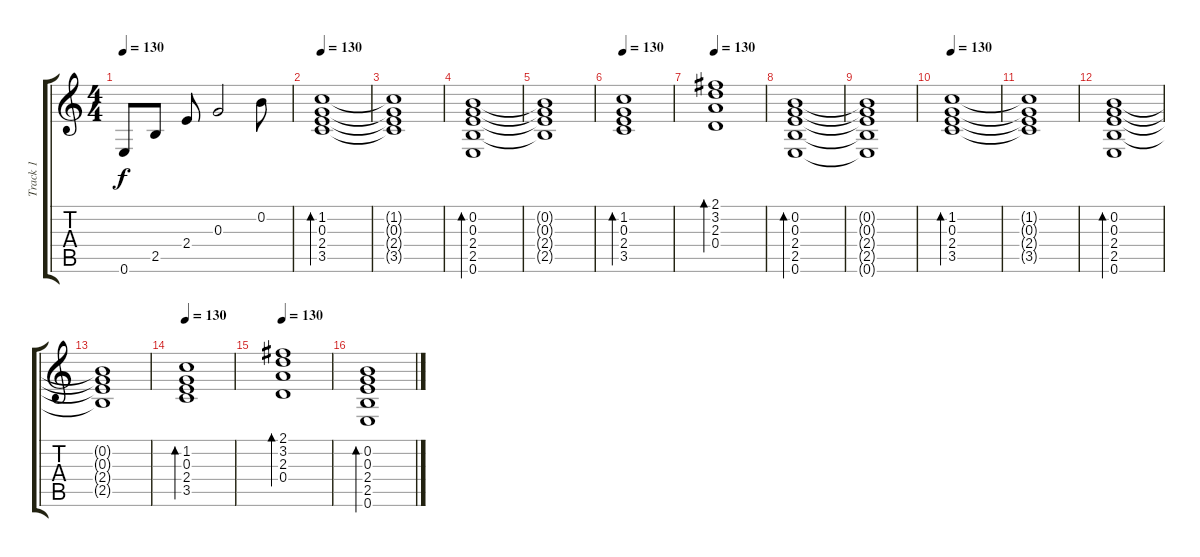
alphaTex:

\track ("Track 1" "Track 1") {instrument acousticguitarsteel}
\staff {score tabs}
\tuning (E4 B3 G3 D3 A2 E2) {hide}
\ts (4 4)
\tempo 130
\clef g2
\ks c
0.6.8{dy f} 2.5.8 2.4.8 0.3.2 0.2.8 |
\tempo 130
(1.2 0.3 2.4 3.5).1{bd 120} |
(1.2{t} 0.3{t} 2.4{t} 3.5{t}).1 |
(0.2 0.3 2.4 2.5 0.6).1{bd 120} |
(0.2{t} 0.3{t} 2.4{t} 2.5{t}).1 |
\tempo 130
(1.2 0.3 2.4 3.5).1{bd 120} |
\tempo 130
(2.1 3.2 2.3 0.4).1{bd 120} |
(0.2 0.3 2.4 2.5 0.6).1{bd 120} |
(0.2{t} 0.3{t} 2.4{t} 2.5{t} 0.6{t}).1 |
\tempo 130
(1.2 0.3 2.4 3.5).1{bd 120} |
(1.2{t} 0.3{t} 2.4{t} 3.5{t}).1 |
(0.2 0.3 2.4 2.5 0.6).1{bd 120} |
(0.2{t} 0.3{t} 2.4{t} 2.5{t}).1 |
\tempo 130
(1.2 0.3 2.4 3.5).1{bd 120} |
\tempo 130
(2.1 3.2 2.3 0.4).1{bd 120} |
(0.2 0.3 2.4 2.5 0.6).1{bd 120}
